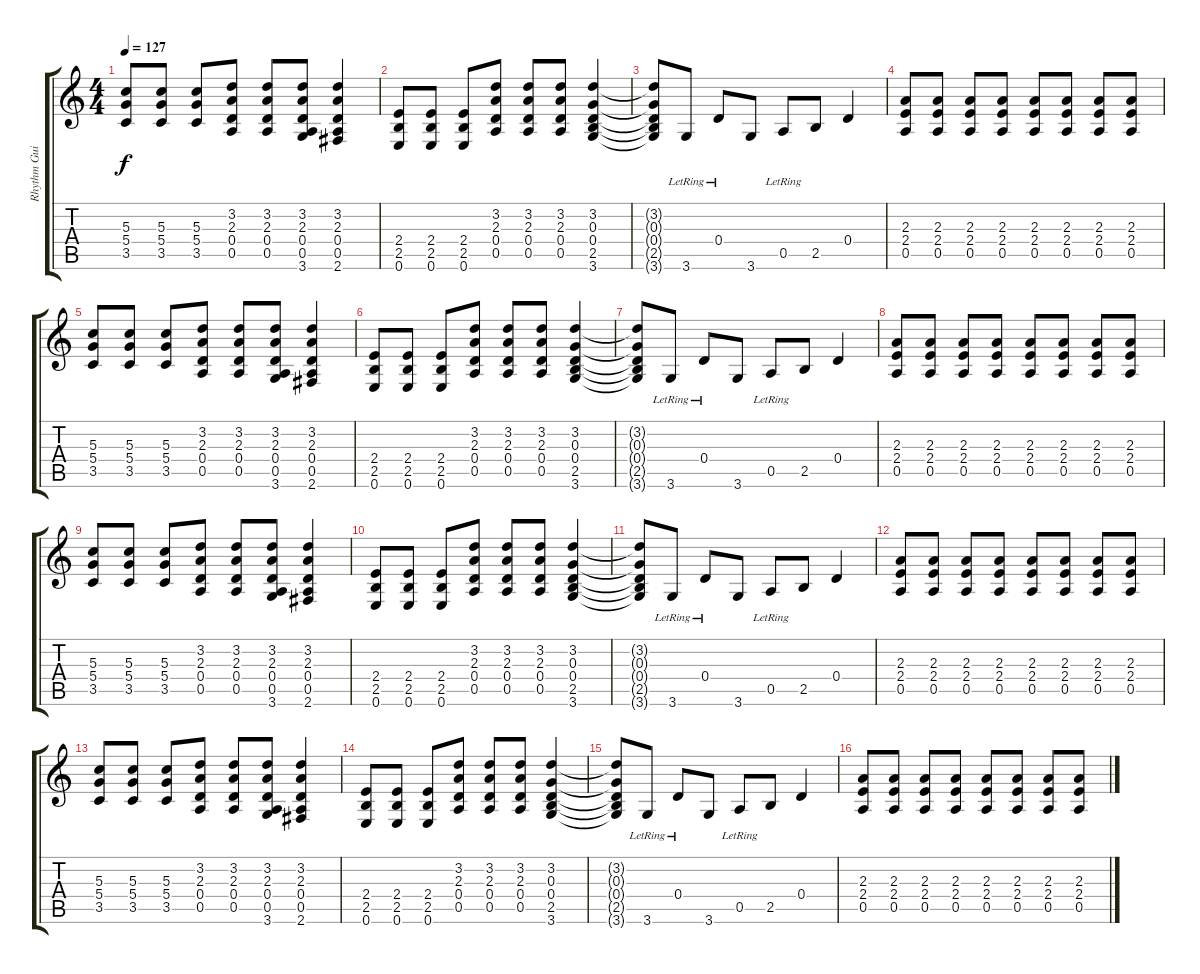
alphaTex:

\track ("Rhythm Guitar L" "Rhythm Gui") {instrument distortionguitar}
\staff {score tabs}
\tuning (E4 B3 G3 D3 A2 E2) {hide}
\ts (4 4)
\tempo 127
\clef g2
\ks c
(5.3 5.4 3.5).8{dy f} (5.3 5.4 3.5).8 (5.3 5.4 3.5).8 (3.2 2.3 0.4 0.5).8 (3.2 2.3 0.4 0.5).8 (3.2 2.3 0.4 0.5 3.6).8 (3.2 2.3 0.4 0.5 2.6).4 |
(2.4 2.5 0.6).8 (2.4 2.5 0.6).8 (2.4 2.5 0.6).8 (3.2 2.3 0.4 0.5).8 (3.2 2.3 0.4 0.5).8 (3.2 2.3 0.4 0.5).8 (3.2 0.3 0.4 2.5 3.6).4 |
(3.2{t} 0.3{t} 0.4{t} 2.5{t} 3.6{t}).8 3.6{lr}.8 0.4{lr}.8 3.6.8 0.5{lr}.8 2.5.8 0.4.4 |
(2.3 2.4 0.5).8 (2.3 2.4 0.5).8 (2.3 2.4 0.5).8 (2.3 2.4 0.5).8 (2.3 2.4 0.5).8 (2.3 2.4 0.5).8 (2.3 2.4 0.5).8 (2.3 2.4 0.5).8 |
(5.3 5.4 3.5).8 (5.3 5.4 3.5).8 (5.3 5.4 3.5).8 (3.2 2.3 0.4 0.5).8 (3.2 2.3 0.4 0.5).8 (3.2 2.3 0.4 0.5 3.6).8 (3.2 2.3 0.4 0.5 2.6).4 |
(2.4 2.5 0.6).8 (2.4 2.5 0.6).8 (2.4 2.5 0.6).8 (3.2 2.3 0.4 0.5).8 (3.2 2.3 0.4 0.5).8 (3.2 2.3 0.4 0.5).8 (3.2 0.3 0.4 2.5 3.6).4 |
(3.2{t} 0.3{t} 0.4{t} 2.5{t} 3.6{t}).8 3.6{lr}.8 0.4{lr}.8 3.6.8 0.5{lr}.8 2.5.8 0.4.4 |
(2.3 2.4 0.5).8 (2.3 2.4 0.5).8 (2.3 2.4 0.5).8 (2.3 2.4 0.5).8 (2.3 2.4 0.5).8 (2.3 2.4 0.5).8 (2.3 2.4 0.5).8 (2.3 2.4 0.5).8 |
(5.3 5.4 3.5).8 (5.3 5.4 3.5).8 (5.3 5.4 3.5).8 (3.2 2.3 0.4 0.5).8 (3.2 2.3 0.4 0.5).8 (3.2 2.3 0.4 0.5 3.6).8 (3.2 2.3 0.4 0.5 2.6).4 |
(2.4 2.5 0.6).8 (2.4 2.5 0.6).8 (2.4 2.5 0.6).8 (3.2 2.3 0.4 0.5).8 (3.2 2.3 0.4 0.5).8 (3.2 2.3 0.4 0.5).8 (3.2 0.3 0.4 2.5 3.6).4 |
(3.2{t} 0.3{t} 0.4{t} 2.5{t} 3.6{t}).8 3.6{lr}.8 0.4{lr}.8 3.6.8 0.5{lr}.8 2.5.8 0.4.4 |
(2.3 2.4 0.5).8 (2.3 2.4 0.5).8 (2.3 2.4 0.5).8 (2.3 2.4 0.5).8 (2.3 2.4 0.5).8 (2.3 2.4 0.5).8 (2.3 2.4 0.5).8 (2.3 2.4 0.5).8 |
(5.3 5.4 3.5).8 (5.3 5.4 3.5).8 (5.3 5.4 3.5).8 (3.2 2.3 0.4 0.5).8 (3.2 2.3 0.4 0.5).8 (3.2 2.3 0.4 0.5 3.6).8 (3.2 2.3 0.4 0.5 2.6).4 |
(2.4 2.5 0.6).8 (2.4 2.5 0.6).8 (2.4 2.5 0.6).8 (3.2 2.3 0.4 0.5).8 (3.2 2.3 0.4 0.5).8 (3.2 2.3 0.4 0.5).8 (3.2 0.3 0.4 2.5 3.6).4 |
(3.2{t} 0.3{t} 0.4{t} 2.5{t} 3.6{t}).8 3.6{lr}.8 0.4{lr}.8 3.6.8 0.5{lr}.8 2.5.8 0.4.4 |
(2.3 2.4 0.5).8 (2.3 2.4 0.5).8 (2.3 2.4 0.5).8 (2.3 2.4 0.5).8 (2.3 2.4 0.5).8 (2.3 2.4 0.5).8 (2.3 2.4 0.5).8 (2.3 2.4 0.5).8
